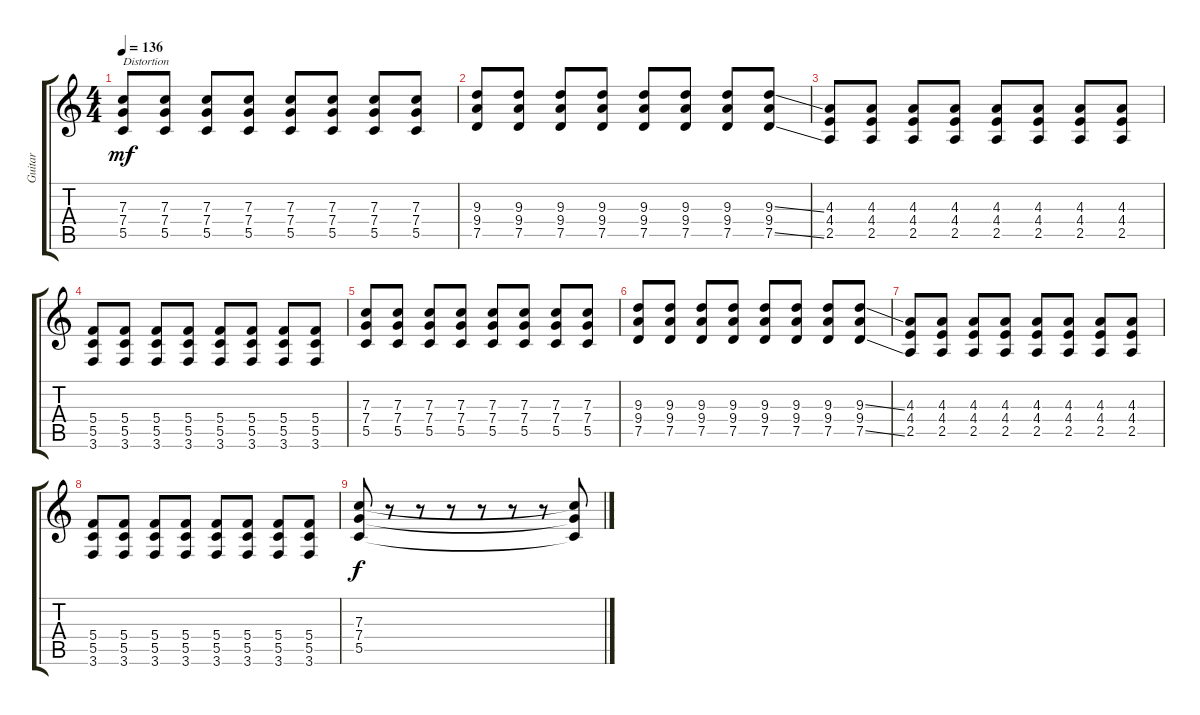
\track ("Guitar" "Guitar") {instrument electricguitarclean}
\staff {score tabs}
\tuning (D4 A3 F3 C3 G2 D2) {hide}
\ts (4 4)
\tempo 136
\clef g2
\ks c
(7.3 7.4 5.5).8{txt "Distortion" dy mf instrument distortionguitar} (7.3 7.4 5.5).8 (7.3 7.4 5.5).8 (7.3 7.4 5.5).8 (7.3 7.4 5.5).8 (7.3 7.4 5.5).8 (7.3 7.4 5.5).8 (7.3 7.4 5.5).8 |
(9.3 9.4 7.5).8 (9.3 9.4 7.5).8 (9.3 9.4 7.5).8 (9.3 9.4 7.5).8 (9.3 9.4 7.5).8 (9.3 9.4 7.5).8 (9.3 9.4 7.5).8 (9.3{ss} 9.4 7.5{ss}).8 |
(4.3 4.4 2.5).8 (4.3 4.4 2.5).8 (4.3 4.4 2.5).8 (4.3 4.4 2.5).8 (4.3 4.4 2.5).8 (4.3 4.4 2.5).8 (4.3 4.4 2.5).8 (4.3 4.4 2.5).8 |
(5.4 5.5 3.6).8 (5.4 5.5 3.6).8 (5.4 5.5 3.6).8 (5.4 5.5 3.6).8 (5.4 5.5 3.6).8 (5.4 5.5 3.6).8 (5.4 5.5 3.6).8 (5.4 5.5 3.6).8 |
(7.3 7.4 5.5).8 (7.3 7.4 5.5).8 (7.3 7.4 5.5).8 (7.3 7.4 5.5).8 (7.3 7.4 5.5).8 (7.3 7.4 5.5).8 (7.3 7.4 5.5).8 (7.3 7.4 5.5).8 |
(9.3 9.4 7.5).8 (9.3 9.4 7.5).8 (9.3 9.4 7.5).8 (9.3 9.4 7.5).8 (9.3 9.4 7.5).8 (9.3 9.4 7.5).8 (9.3 9.4 7.5).8 (9.3{ss} 9.4 7.5{ss}).8 |
(4.3 4.4 2.5).8 (4.3 4.4 2.5).8 (4.3 4.4 2.5).8 (4.3 4.4 2.5).8 (4.3 4.4 2.5).8 (4.3 4.4 2.5).8 (4.3 4.4 2.5).8 (4.3 4.4 2.5).8 |
(5.4 5.5 3.6).8 (5.4 5.5 3.6).8 (5.4 5.5 3.6).8 (5.4 5.5 3.6).8 (5.4 5.5 3.6).8 (5.4 5.5 3.6).8 (5.4 5.5 3.6).8 (5.4 5.5 3.6).8 |
(7.3 7.4 5.5).8{dy f} r.8 r.8 r.8 r.8 r.8 r.8 (7.3{t} 7.4{t} 5.5{t}).8
